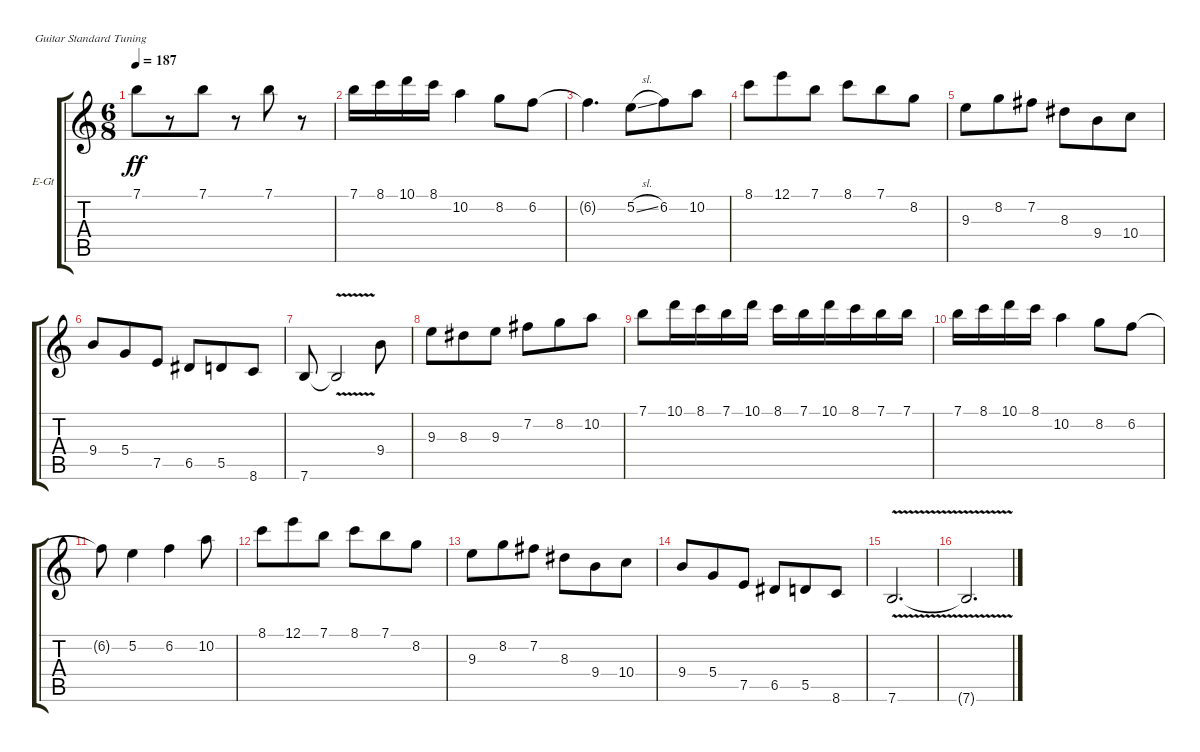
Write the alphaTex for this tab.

\bracketExtendMode groupsimilarinstruments
\firstSystemTrackNameOrientation horizontal
\otherSystemsTrackNameOrientation horizontal
\track ("Al" "E-Gt") {instrument electricguitarclean}
\staff {score tabs}
\tuning (E4 B3 G3 D3 A2 E2)
\ts (6 8)
\tempo 187
\clef g2
\ks c
7.1.8{dy ff} r.8 7.1.8 r.8 7.1.8 r.8 |
7.1.16 8.1.16 10.1.16 8.1.16 10.2.4 8.2.8 6.2.8 |
6.2{t}.4{d} 5.2{sl}.8 6.2.8 10.2.8 |
8.1.8 12.1.8 7.1.8 8.1.8 7.1.8 8.2.8 |
9.3.8 8.2.8 7.2.8 8.3.8 9.4.8 10.4.8 |
9.4.8 5.4.8 7.5.8 6.5.8 5.5.8 8.6.8 |
7.6.8 7.6{v t}.2 9.4.8 |
9.3.8 8.3.8 9.3.8 7.2.8 8.2.8 10.2.8 |
7.1.8 10.1.16 8.1.16 7.1.16 10.1.16 8.1.16 7.1.16 10.1.16 8.1.16 7.1.16 7.1.16 |
7.1.16 8.1.16 10.1.16 8.1.16 10.2.4 8.2.8 6.2.8 |
6.2{t}.8 5.2.4 6.2.4 10.2.8 |
8.1.8 12.1.8 7.1.8 8.1.8 7.1.8 8.2.8 |
9.3.8 8.2.8 7.2.8 8.3.8 9.4.8 10.4.8 |
9.4.8 5.4.8 7.5.8 6.5.8 5.5.8 8.6.8 |
7.6{v}.2{d} |
7.6{v t}.2{d}
